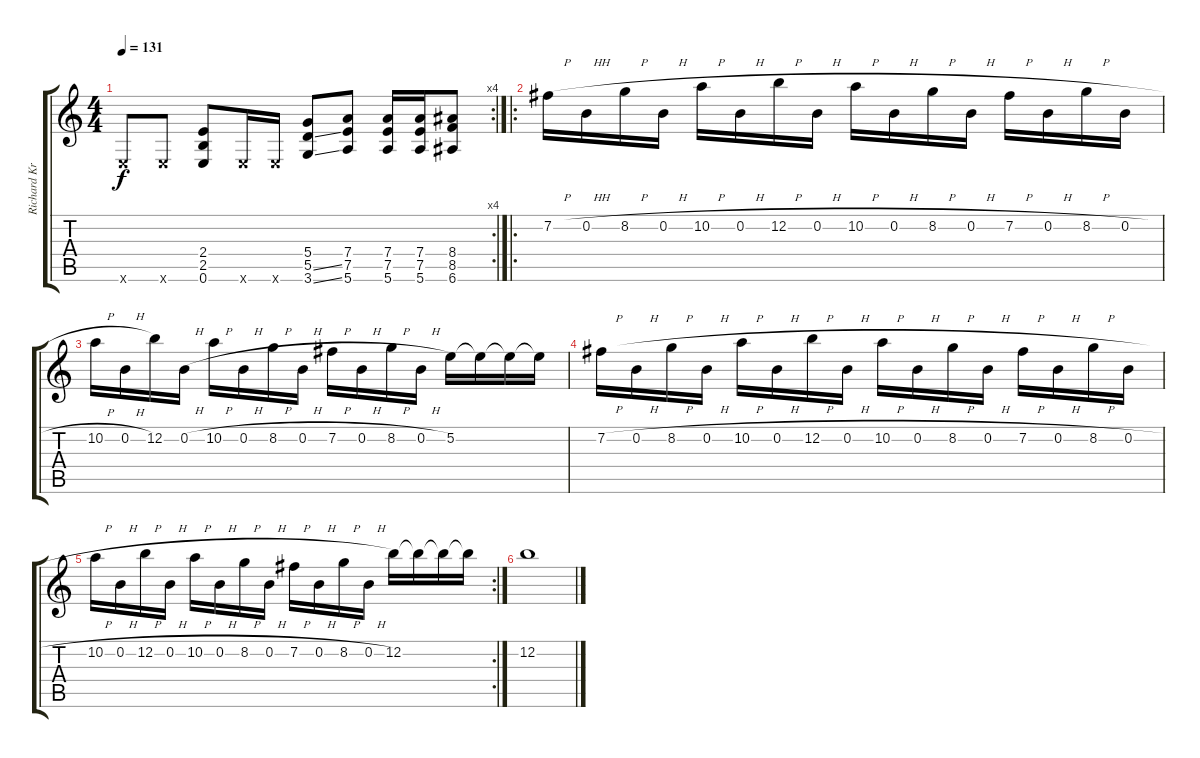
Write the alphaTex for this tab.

\track ("Richard Kruspe" "Richard Kr") {instrument distortionguitar}
\staff {score tabs}
\tuning (E4 B3 G3 D3 A2 E2) {hide}
\rc 4
\ts (4 4)
\tempo 131
\clef g2
\ks c
0.6{x}.8{dy f} 0.6{x}.8 (2.4 2.5 0.6).8 0.6{x}.16 0.6{x}.16 (5.4 5.5{ss} 3.6{ss}).8 (7.4 7.5 5.6).8 (7.4 7.5 5.6).16 (7.4 7.5 5.6).16 (8.4 8.5 6.6).8 |
\ro
7.2{h}.16 0.2{h}.16 8.2{h}.16 0.2{h}.16 10.2{h}.16 0.2{h}.16 12.2{h}.16 0.2{h}.16 10.2{h}.16 0.2{h}.16 8.2{h}.16 0.2{h}.16 7.2{h}.16 0.2{h}.16 8.2{h}.16 0.2{h}.16 |
10.2{h}.16 0.2{h}.16 12.2.16 0.2{h}.16 10.2{h}.16 0.2{h}.16 8.2{h}.16 0.2{h}.16 7.2{h}.16 0.2{h}.16 8.2{h}.16 0.2{h}.16 5.2.16 5.2{t}.16 5.2{t}.16 5.2{t}.16 |
7.2{h}.16 0.2{h}.16 8.2{h}.16 0.2{h}.16 10.2{h}.16 0.2{h}.16 12.2{h}.16 0.2{h}.16 10.2{h}.16 0.2{h}.16 8.2{h}.16 0.2{h}.16 7.2{h}.16 0.2{h}.16 8.2{h}.16 0.2{h}.16 |
\rc 2
10.2{h}.16 0.2{h}.16 12.2{h}.16 0.2{h}.16 10.2{h}.16 0.2{h}.16 8.2{h}.16 0.2{h}.16 7.2{h}.16 0.2{h}.16 8.2{h}.16 0.2{h}.16 12.2.16 12.2{t}.16 12.2{t}.16 12.2{t}.16 |
12.2.1{volume 13}
